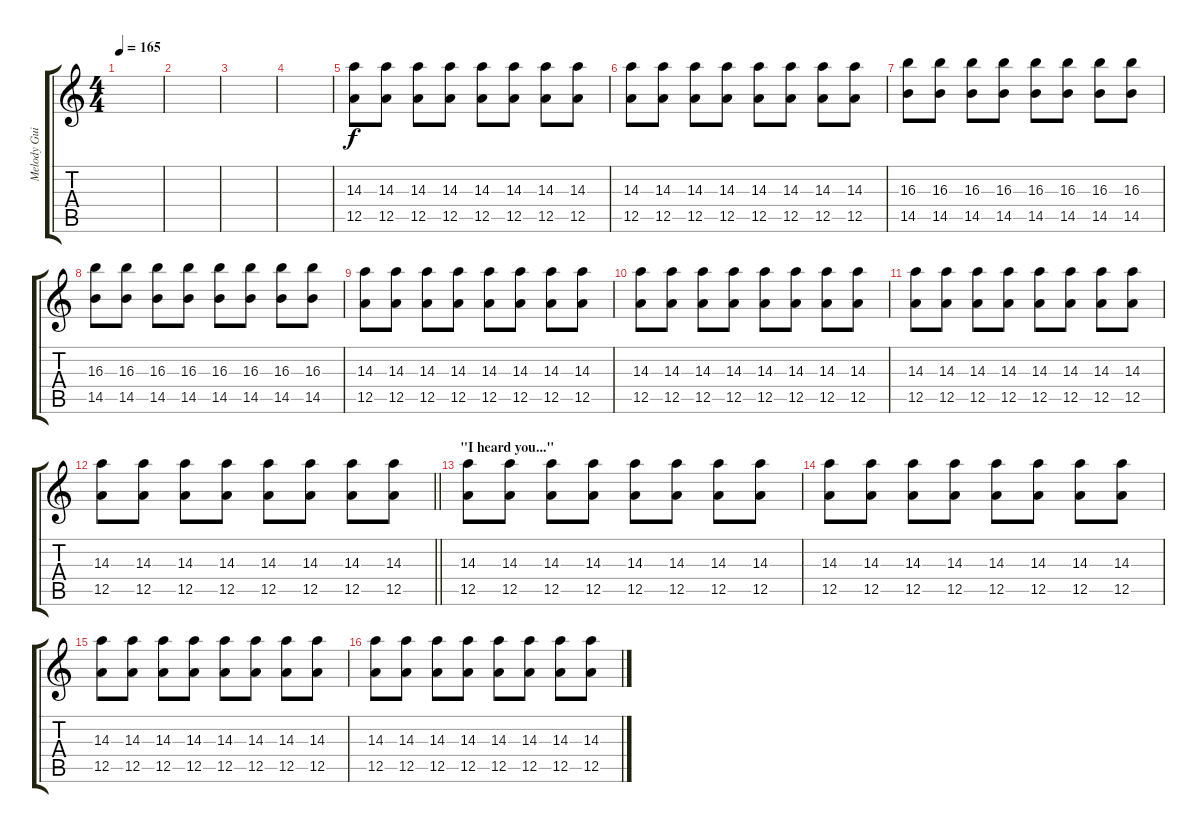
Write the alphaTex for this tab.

\track ("Melody Guitar" "Melody Gui") {instrument distortionguitar}
\staff {score tabs}
\tuning (E4 B3 G3 D3 A2 E2) {hide}
\ts (4 4)
\tempo 165
\clef g2
\ks c
|
|
|
|
(14.3 12.5).8 (14.3 12.5).8 (14.3 12.5).8 (14.3 12.5).8 (14.3 12.5).8 (14.3 12.5).8 (14.3 12.5).8 (14.3 12.5).8 |
(14.3 12.5).8 (14.3 12.5).8 (14.3 12.5).8 (14.3 12.5).8 (14.3 12.5).8 (14.3 12.5).8 (14.3 12.5).8 (14.3 12.5).8 |
(16.3 14.5).8 (16.3 14.5).8 (16.3 14.5).8 (16.3 14.5).8 (16.3 14.5).8 (16.3 14.5).8 (16.3 14.5).8 (16.3 14.5).8 |
(16.3 14.5).8 (16.3 14.5).8 (16.3 14.5).8 (16.3 14.5).8 (16.3 14.5).8 (16.3 14.5).8 (16.3 14.5).8 (16.3 14.5).8 |
(14.3 12.5).8 (14.3 12.5).8 (14.3 12.5).8 (14.3 12.5).8 (14.3 12.5).8 (14.3 12.5).8 (14.3 12.5).8 (14.3 12.5).8 |
(14.3 12.5).8 (14.3 12.5).8 (14.3 12.5).8 (14.3 12.5).8 (14.3 12.5).8 (14.3 12.5).8 (14.3 12.5).8 (14.3 12.5).8 |
(14.3 12.5).8 (14.3 12.5).8 (14.3 12.5).8 (14.3 12.5).8 (14.3 12.5).8 (14.3 12.5).8 (14.3 12.5).8 (14.3 12.5).8 |
\barLineRight lightlight
(14.3 12.5).8 (14.3 12.5).8 (14.3 12.5).8 (14.3 12.5).8 (14.3 12.5).8 (14.3 12.5).8 (14.3 12.5).8 (14.3 12.5).8 |
\section ("" "\"I heard you...\"")
(14.3 12.5).8 (14.3 12.5).8 (14.3 12.5).8 (14.3 12.5).8 (14.3 12.5).8 (14.3 12.5).8 (14.3 12.5).8 (14.3 12.5).8 |
(14.3 12.5).8 (14.3 12.5).8 (14.3 12.5).8 (14.3 12.5).8 (14.3 12.5).8 (14.3 12.5).8 (14.3 12.5).8 (14.3 12.5).8 |
(14.3 12.5).8 (14.3 12.5).8 (14.3 12.5).8 (14.3 12.5).8 (14.3 12.5).8 (14.3 12.5).8 (14.3 12.5).8 (14.3 12.5).8 |
(14.3 12.5).8 (14.3 12.5).8 (14.3 12.5).8 (14.3 12.5).8 (14.3 12.5).8 (14.3 12.5).8 (14.3 12.5).8 (14.3 12.5).8
